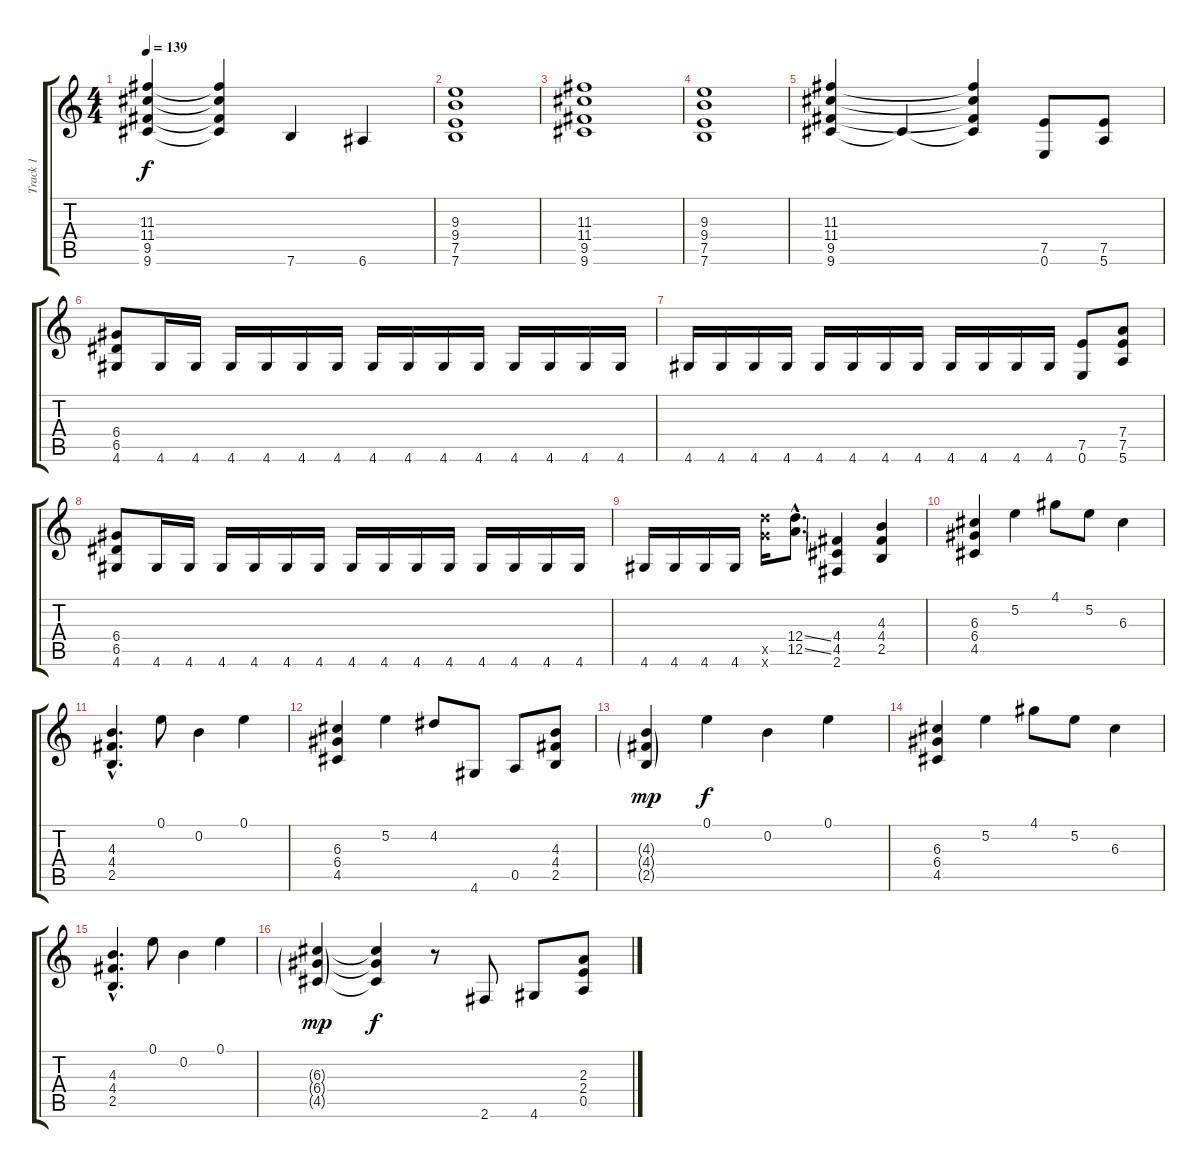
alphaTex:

\track ("Track 1" "Track 1") {instrument distortionguitar}
\staff {score tabs}
\tuning (E4 B3 G3 D3 A2 E2) {hide}
\ts (4 4)
\tempo 139
\clef g2
\ks c
(11.3 11.4 9.5 9.6).4{dy f} (11.3{t} 11.4{t} 9.5{t} 9.6{t}).4 7.6.4 6.6.4 |
(9.3 9.4 7.5 7.6).1 |
(11.3 11.4 9.5 9.6).1 |
(9.3 9.4 7.5 7.6).1 |
(11.3 11.4 9.5 9.6).4 9.6{t}.4 (11.3{t} 11.4{t} 9.5{t} 9.6{t}).4 (7.5 0.6).8 (7.5 5.6).8 |
(6.4 6.5 4.6).8 4.6.16 4.6.16 4.6.16 4.6.16 4.6.16 4.6.16 4.6.16 4.6.16 4.6.16 4.6.16 4.6.16 4.6.16 4.6.16 4.6.16 |
4.6.16 4.6.16 4.6.16 4.6.16 4.6.16 4.6.16 4.6.16 4.6.16 4.6.16 4.6.16 4.6.16 4.6.16 (7.5 0.6).8 (7.4 7.5 5.6).8 |
(6.4 6.5 4.6).8 4.6.16 4.6.16 4.6.16 4.6.16 4.6.16 4.6.16 4.6.16 4.6.16 4.6.16 4.6.16 4.6.16 4.6.16 4.6.16 4.6.16 |
4.6.16 4.6.16 4.6.16 4.6.16 (17.5{x} 15.6{x}).16 (12.4{ss hac} 12.5{ss hac}).8{d} (4.4 4.5 2.6).4 (4.3 4.4 2.5).4 |
(6.3 6.4 4.5).4 5.2.4 4.1.8 5.2.8 6.3.4 |
(4.3{hac} 4.4{hac} 2.5{hac}).4{d} 0.1.8 0.2.4 0.1.4 |
(6.3 6.4 4.5).4 5.2.4 4.2.8 4.6.8 0.5.8 (4.3 4.4 2.5).8 |
(4.3{g} 4.4{g} 2.5{g}).4{dy mp} 0.1.4{dy f} 0.2.4 0.1.4 |
(6.3 6.4 4.5).4 5.2.4 4.1.8 5.2.8 6.3.4 |
(4.3{hac} 4.4{hac} 2.5{hac}).4{d} 0.1.8 0.2.4 0.1.4 |
(6.3{g} 6.4{g} 4.5{g}).4{dy mp} (6.3{t} 6.4{t} 4.5{t}).4{dy f} r.8 2.6.8 4.6.8 (2.3 2.4 0.5).8
